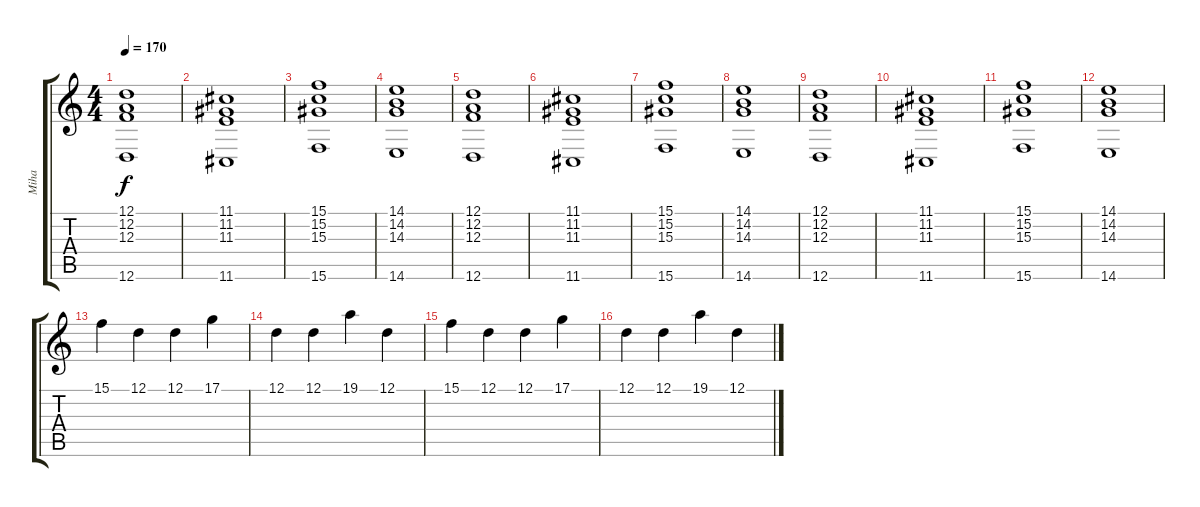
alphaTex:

\track ("Miha" "Miha") {instrument musicbox}
\staff {score tabs}
\tuning (D4 A3 F3 C3 G2 D2) {hide}
\ts (4 4)
\tempo 170
\clef g2
\ks c
(12.1 12.2 12.3 12.6).1{dy f instrument churchorgan} |
(11.1 11.2 11.3 11.6).1 |
(15.1 15.2 15.3 15.6).1 |
(14.1 14.2 14.3 14.6).1 |
(12.1 12.2 12.3 12.6).1{instrument churchorgan} |
(11.1 11.2 11.3 11.6).1 |
(15.1 15.2 15.3 15.6).1 |
(14.1 14.2 14.3 14.6).1 |
(12.1 12.2 12.3 12.6).1{instrument churchorgan} |
(11.1 11.2 11.3 11.6).1 |
(15.1 15.2 15.3 15.6).1 |
(14.1 14.2 14.3 14.6).1 |
15.1.4{instrument musicbox} 12.1.4 12.1.4 17.1.4 |
12.1.4 12.1.4 19.1.4 12.1.4 |
15.1.4 12.1.4 12.1.4 17.1.4 |
12.1.4 12.1.4 19.1.4 12.1.4
